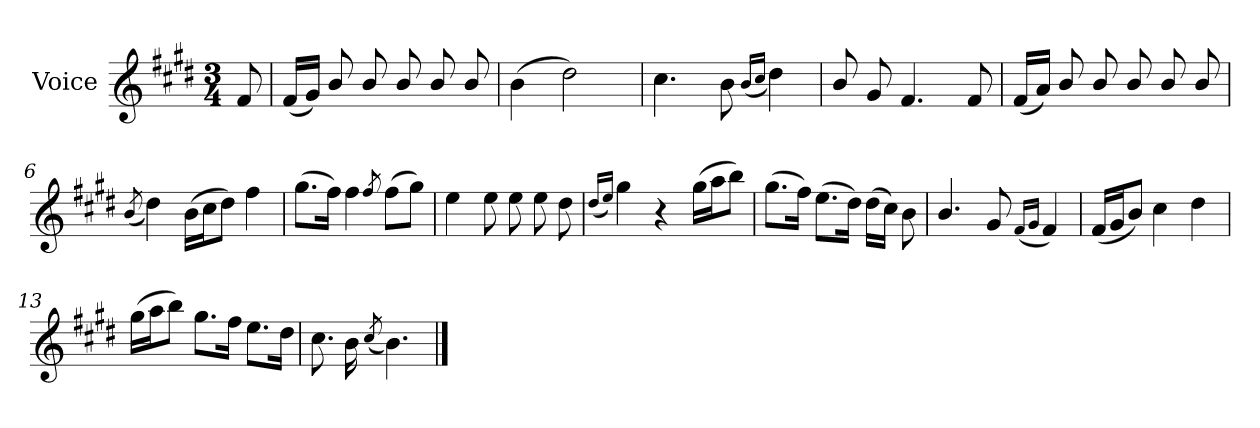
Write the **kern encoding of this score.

**kern
*part1
*staff1
*I"Voice
*I'Vo.
*clefG2
*k[f#c#g#d#]
*M3/4
*MM60
=
8f#/
=1
(<16f#/LL
16g#/JJ)
8b/
8b/
8b/
8b/
8b/
=2
(>4b\
2dd#\)
=3
4.cc#\
8b\
(<16qb/LL
16qcc#/JJ
4dd#\)
=4
8b/
8g#/
4.f#/
8f#/
!!LO:LB:g=z
=5
(<16f#/LL
16a/JJ)
8b/
8b/
8b/
8b/
8b/
=6
(<8qb/
4dd#\)
(>16b\LL
16cc#\J
8dd#\J)
4ff#\
=7
(>8.gg#\L
16ff#\Jk)
4ff#\
8qff#/
(>8ff#\L
8gg#\J)
!!LO:LB:g=z
=8
4ee\
8ee\
8ee\
8ee\
8dd#\
=9
(<16qdd#/LL
16qee/JJ)
4gg#\
4r
(>16gg#\LL
16aa\J
8bb\J)
=10
(>8.gg#\L
16ff#\Jk)
(>8.ee\L
16dd#\Jk)
(>16dd#\LL
16cc#\JJ)
8b\
!!LO:LB:g=z
=11
4.b/
8g#/
(<16qf#/LL
16qg#/JJ
4f#/)
=12
(<16f#/LL
16g#/J
8b/J)
4cc#\
4dd#\
=13
(>16gg#\LL
16aa\J
8bb\J)
8.gg#\L
16ff#\Jk
8.ee\L
16dd#\Jk
=14
8.cc#\
16b\
(<8qcc#/
4.b\)
==
*-
